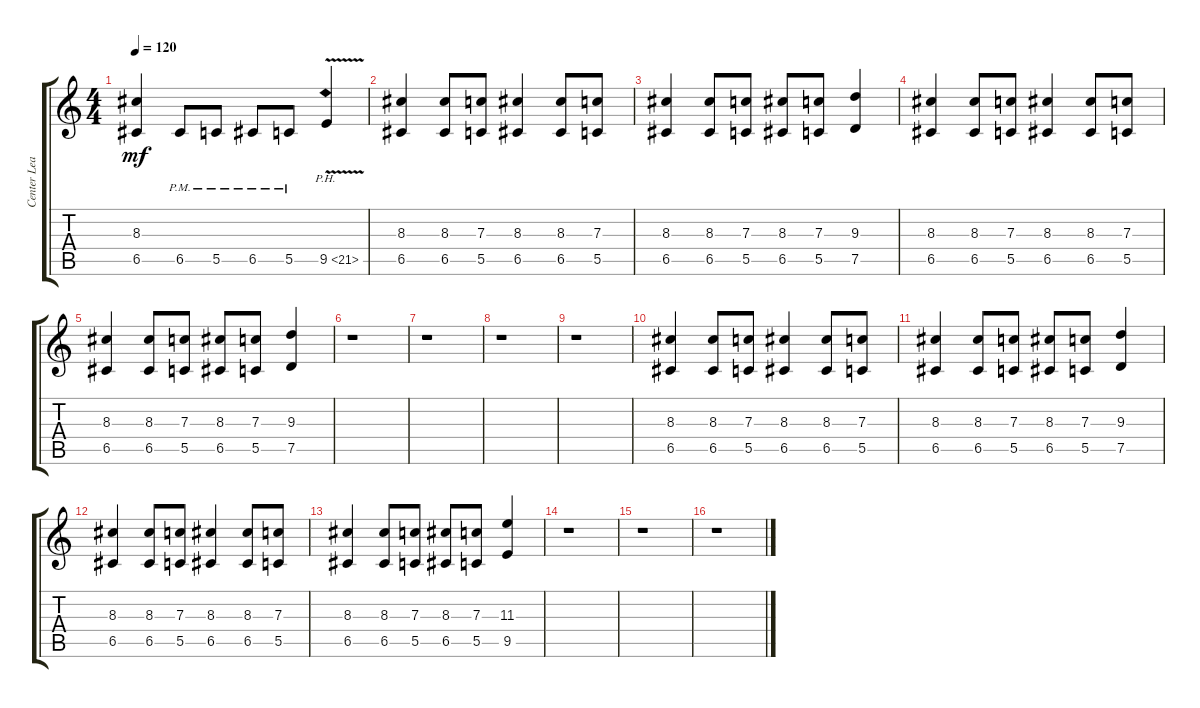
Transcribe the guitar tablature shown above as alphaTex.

\track ("Center Lead 1" "Center Lea") {instrument overdrivenguitar}
\staff {score tabs}
\tuning (D4 A3 F3 C3 G2 C2) {hide}
\ts (4 4)
\tempo 120
\clef g2
\ks aminor
(8.3 6.5).4{dy mf} 6.5{pm}.8 5.5{pm}.8 6.5{pm}.8 5.5{pm}.8 9.5{ph 12 v}.4 |
(8.3 6.5).4 (8.3 6.5).8 (7.3 5.5).8 (8.3 6.5).4 (8.3 6.5).8 (7.3 5.5).8 |
(8.3 6.5).4 (8.3 6.5).8 (7.3 5.5).8 (8.3 6.5).8 (7.3 5.5).8 (9.3 7.5).4 |
(8.3 6.5).4 (8.3 6.5).8 (7.3 5.5).8 (8.3 6.5).4 (8.3 6.5).8 (7.3 5.5).8 |
(8.3 6.5).4 (8.3 6.5).8 (7.3 5.5).8 (8.3 6.5).8 (7.3 5.5).8 (9.3 7.5).4 |
r.1 |
r.1 |
r.1 |
r.1 |
(8.3 6.5).4 (8.3 6.5).8 (7.3 5.5).8 (8.3 6.5).4 (8.3 6.5).8 (7.3 5.5).8 |
(8.3 6.5).4 (8.3 6.5).8 (7.3 5.5).8 (8.3 6.5).8 (7.3 5.5).8 (9.3 7.5).4 |
(8.3 6.5).4 (8.3 6.5).8 (7.3 5.5).8 (8.3 6.5).4 (8.3 6.5).8 (7.3 5.5).8 |
(8.3 6.5).4 (8.3 6.5).8 (7.3 5.5).8 (8.3 6.5).8 (7.3 5.5).8 (11.3 9.5).4 |
r.1 |
r.1 |
r.1
